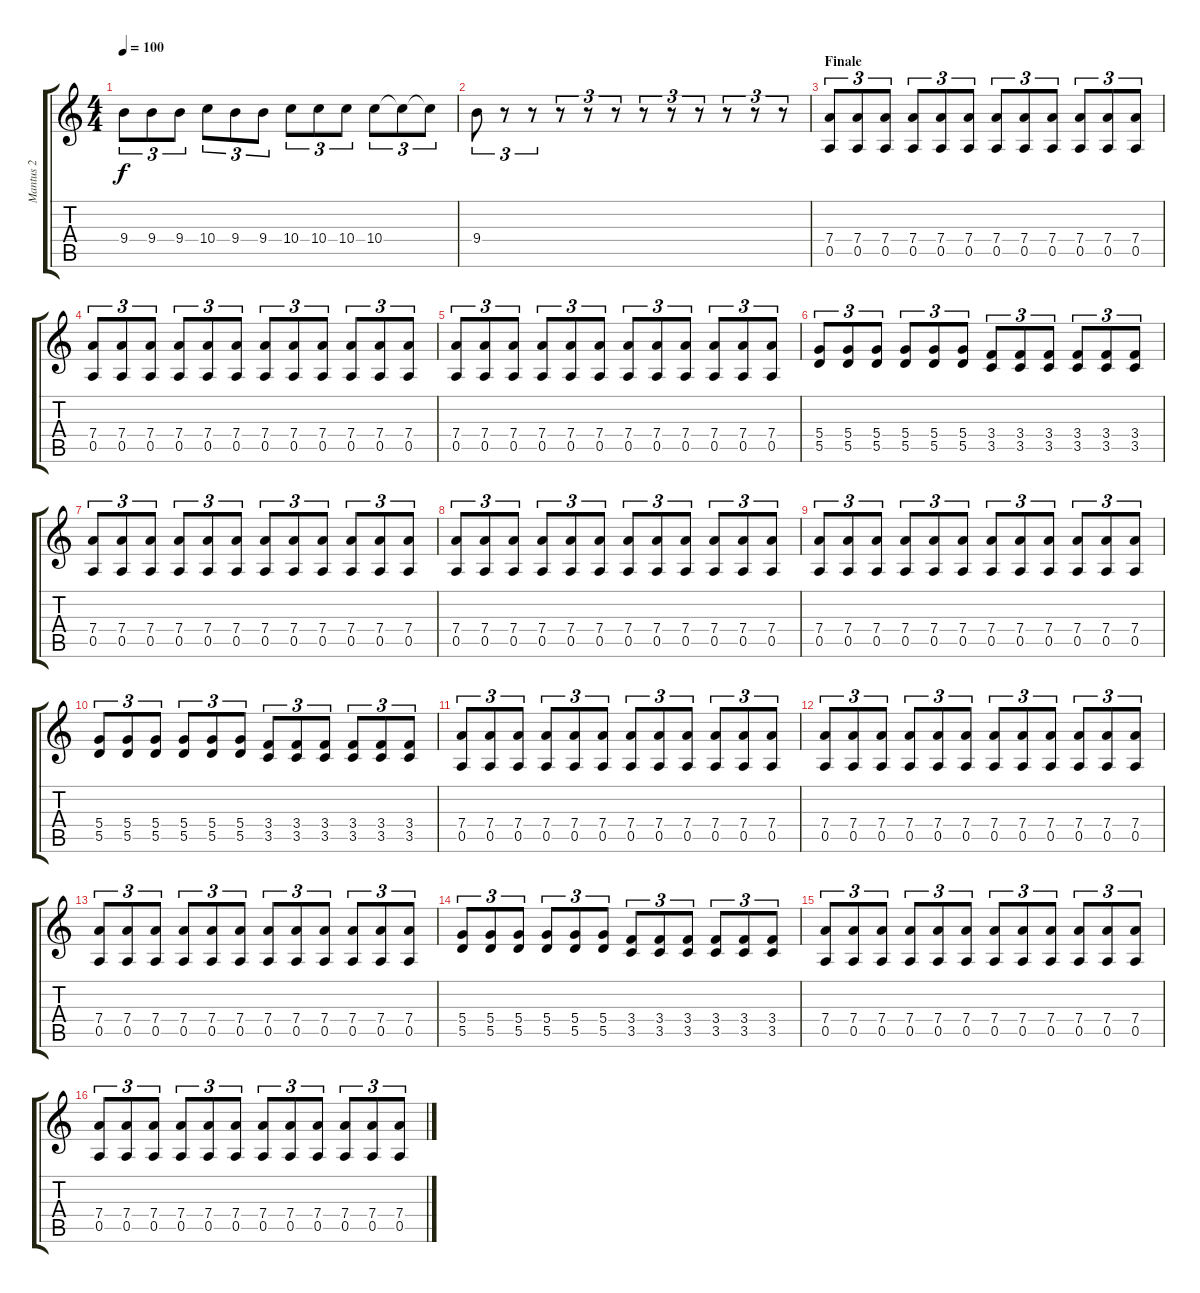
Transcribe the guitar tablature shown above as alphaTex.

\track ("Mantus 2" "Mantus 2") {instrument distortionguitar}
\staff {score tabs}
\tuning (E4 B3 G3 D3 A2 E2) {hide}
\ts (4 4)
\tempo 100
\clef g2
\ks c
9.4.8{tu (3 2) dy f} 9.4.8{tu (3 2)} 9.4.8{tu (3 2)} 10.4.8{tu (3 2)} 9.4.8{tu (3 2)} 9.4.8{tu (3 2)} 10.4.8{tu (3 2)} 10.4.8{tu (3 2)} 10.4.8{tu (3 2)} 10.4.8{tu (3 2)} 10.4{t}.8{tu (3 2)} 10.4{t}.8{tu (3 2)} |
9.4.8{tu (3 2)} r.8{tu (3 2)} r.8{tu (3 2)} r.8{tu (3 2)} r.8{tu (3 2)} r.8{tu (3 2)} r.8{tu (3 2)} r.8{tu (3 2)} r.8{tu (3 2)} r.8{tu (3 2)} r.8{tu (3 2)} r.8{tu (3 2)} |
\section ("" "Finale")
(7.4 0.5).8{tu (3 2)} (7.4 0.5).8{tu (3 2)} (7.4 0.5).8{tu (3 2)} (7.4 0.5).8{tu (3 2)} (7.4 0.5).8{tu (3 2)} (7.4 0.5).8{tu (3 2)} (7.4 0.5).8{tu (3 2)} (7.4 0.5).8{tu (3 2)} (7.4 0.5).8{tu (3 2)} (7.4 0.5).8{tu (3 2)} (7.4 0.5).8{tu (3 2)} (7.4 0.5).8{tu (3 2)} |
(7.4 0.5).8{tu (3 2)} (7.4 0.5).8{tu (3 2)} (7.4 0.5).8{tu (3 2)} (7.4 0.5).8{tu (3 2)} (7.4 0.5).8{tu (3 2)} (7.4 0.5).8{tu (3 2)} (7.4 0.5).8{tu (3 2)} (7.4 0.5).8{tu (3 2)} (7.4 0.5).8{tu (3 2)} (7.4 0.5).8{tu (3 2)} (7.4 0.5).8{tu (3 2)} (7.4 0.5).8{tu (3 2)} |
(7.4 0.5).8{tu (3 2)} (7.4 0.5).8{tu (3 2)} (7.4 0.5).8{tu (3 2)} (7.4 0.5).8{tu (3 2)} (7.4 0.5).8{tu (3 2)} (7.4 0.5).8{tu (3 2)} (7.4 0.5).8{tu (3 2)} (7.4 0.5).8{tu (3 2)} (7.4 0.5).8{tu (3 2)} (7.4 0.5).8{tu (3 2)} (7.4 0.5).8{tu (3 2)} (7.4 0.5).8{tu (3 2)} |
(5.4 5.5).8{tu (3 2)} (5.4 5.5).8{tu (3 2)} (5.4 5.5).8{tu (3 2)} (5.4 5.5).8{tu (3 2)} (5.4 5.5).8{tu (3 2)} (5.4 5.5).8{tu (3 2)} (3.4 3.5).8{tu (3 2)} (3.4 3.5).8{tu (3 2)} (3.4 3.5).8{tu (3 2)} (3.4 3.5).8{tu (3 2)} (3.4 3.5).8{tu (3 2)} (3.4 3.5).8{tu (3 2)} |
(7.4 0.5).8{tu (3 2)} (7.4 0.5).8{tu (3 2)} (7.4 0.5).8{tu (3 2)} (7.4 0.5).8{tu (3 2)} (7.4 0.5).8{tu (3 2)} (7.4 0.5).8{tu (3 2)} (7.4 0.5).8{tu (3 2)} (7.4 0.5).8{tu (3 2)} (7.4 0.5).8{tu (3 2)} (7.4 0.5).8{tu (3 2)} (7.4 0.5).8{tu (3 2)} (7.4 0.5).8{tu (3 2)} |
(7.4 0.5).8{tu (3 2)} (7.4 0.5).8{tu (3 2)} (7.4 0.5).8{tu (3 2)} (7.4 0.5).8{tu (3 2)} (7.4 0.5).8{tu (3 2)} (7.4 0.5).8{tu (3 2)} (7.4 0.5).8{tu (3 2)} (7.4 0.5).8{tu (3 2)} (7.4 0.5).8{tu (3 2)} (7.4 0.5).8{tu (3 2)} (7.4 0.5).8{tu (3 2)} (7.4 0.5).8{tu (3 2)} |
(7.4 0.5).8{tu (3 2)} (7.4 0.5).8{tu (3 2)} (7.4 0.5).8{tu (3 2)} (7.4 0.5).8{tu (3 2)} (7.4 0.5).8{tu (3 2)} (7.4 0.5).8{tu (3 2)} (7.4 0.5).8{tu (3 2)} (7.4 0.5).8{tu (3 2)} (7.4 0.5).8{tu (3 2)} (7.4 0.5).8{tu (3 2)} (7.4 0.5).8{tu (3 2)} (7.4 0.5).8{tu (3 2)} |
(5.4 5.5).8{tu (3 2)} (5.4 5.5).8{tu (3 2)} (5.4 5.5).8{tu (3 2)} (5.4 5.5).8{tu (3 2)} (5.4 5.5).8{tu (3 2)} (5.4 5.5).8{tu (3 2)} (3.4 3.5).8{tu (3 2)} (3.4 3.5).8{tu (3 2)} (3.4 3.5).8{tu (3 2)} (3.4 3.5).8{tu (3 2)} (3.4 3.5).8{tu (3 2)} (3.4 3.5).8{tu (3 2)} |
(7.4 0.5).8{tu (3 2)} (7.4 0.5).8{tu (3 2)} (7.4 0.5).8{tu (3 2)} (7.4 0.5).8{tu (3 2)} (7.4 0.5).8{tu (3 2)} (7.4 0.5).8{tu (3 2)} (7.4 0.5).8{tu (3 2)} (7.4 0.5).8{tu (3 2)} (7.4 0.5).8{tu (3 2)} (7.4 0.5).8{tu (3 2)} (7.4 0.5).8{tu (3 2)} (7.4 0.5).8{tu (3 2)} |
(7.4 0.5).8{tu (3 2)} (7.4 0.5).8{tu (3 2)} (7.4 0.5).8{tu (3 2)} (7.4 0.5).8{tu (3 2)} (7.4 0.5).8{tu (3 2)} (7.4 0.5).8{tu (3 2)} (7.4 0.5).8{tu (3 2)} (7.4 0.5).8{tu (3 2)} (7.4 0.5).8{tu (3 2)} (7.4 0.5).8{tu (3 2)} (7.4 0.5).8{tu (3 2)} (7.4 0.5).8{tu (3 2)} |
(7.4 0.5).8{tu (3 2)} (7.4 0.5).8{tu (3 2)} (7.4 0.5).8{tu (3 2)} (7.4 0.5).8{tu (3 2)} (7.4 0.5).8{tu (3 2)} (7.4 0.5).8{tu (3 2)} (7.4 0.5).8{tu (3 2)} (7.4 0.5).8{tu (3 2)} (7.4 0.5).8{tu (3 2)} (7.4 0.5).8{tu (3 2)} (7.4 0.5).8{tu (3 2)} (7.4 0.5).8{tu (3 2)} |
(5.4 5.5).8{tu (3 2)} (5.4 5.5).8{tu (3 2)} (5.4 5.5).8{tu (3 2)} (5.4 5.5).8{tu (3 2)} (5.4 5.5).8{tu (3 2)} (5.4 5.5).8{tu (3 2)} (3.4 3.5).8{tu (3 2)} (3.4 3.5).8{tu (3 2)} (3.4 3.5).8{tu (3 2)} (3.4 3.5).8{tu (3 2)} (3.4 3.5).8{tu (3 2)} (3.4 3.5).8{tu (3 2)} |
(7.4 0.5).8{tu (3 2)} (7.4 0.5).8{tu (3 2)} (7.4 0.5).8{tu (3 2)} (7.4 0.5).8{tu (3 2)} (7.4 0.5).8{tu (3 2)} (7.4 0.5).8{tu (3 2)} (7.4 0.5).8{tu (3 2)} (7.4 0.5).8{tu (3 2)} (7.4 0.5).8{tu (3 2)} (7.4 0.5).8{tu (3 2)} (7.4 0.5).8{tu (3 2)} (7.4 0.5).8{tu (3 2)} |
(7.4 0.5).8{tu (3 2)} (7.4 0.5).8{tu (3 2)} (7.4 0.5).8{tu (3 2)} (7.4 0.5).8{tu (3 2)} (7.4 0.5).8{tu (3 2)} (7.4 0.5).8{tu (3 2)} (7.4 0.5).8{tu (3 2)} (7.4 0.5).8{tu (3 2)} (7.4 0.5).8{tu (3 2)} (7.4 0.5).8{tu (3 2)} (7.4 0.5).8{tu (3 2)} (7.4 0.5).8{tu (3 2)}
